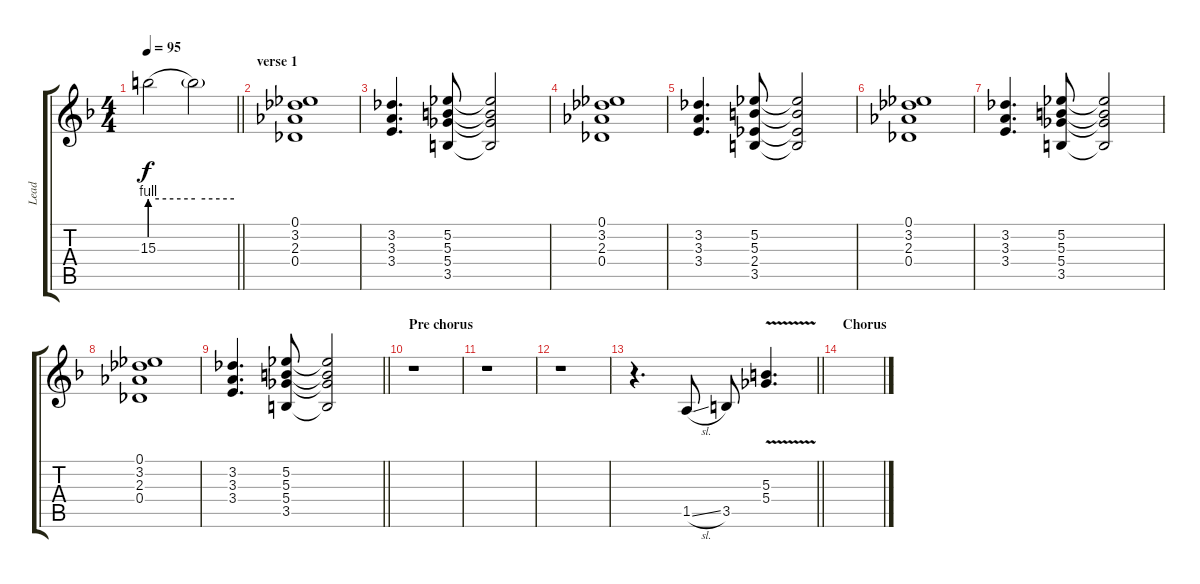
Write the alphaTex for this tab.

\track ("Lead" "Lead") {instrument distortionguitar}
\staff {score tabs}
\tuning (Eb4 Bb3 Gb3 Db3 Ab2 Eb2) {hide}
\ts (4 4)
\tempo 95
\clef g2
\barLineRight lightlight
\ks dminor
15.3{be (hold 0 4 60 4) t}.2{dy f} 15.3{be (hold 0 4 60 4) t}.2 |
\section ("" "verse 1")
(0.1 3.2 2.3 0.4).1 |
(3.2 3.3 3.4).4{d} (5.2 5.3 5.4 3.5).8 (5.2{t} 5.3{t} 5.4{t} 3.5{t}).2 |
(0.1 3.2 2.3 0.4).1 |
(3.2 3.3 3.4).4{d} (5.2 5.3 2.4 3.5).8 (5.2{t} 5.3{t} 2.4{t} 3.5{t}).2 |
(0.1 3.2 2.3 0.4).1 |
(3.2 3.3 3.4).4{d} (5.2 5.3 5.4 3.5).8 (5.2{t} 5.3{t} 5.4{t} 3.5{t}).2 |
(0.1 3.2 2.3 0.4).1 |
\barLineRight lightlight
(3.2 3.3 3.4).4{d} (5.2 5.3 5.4 3.5).8 (5.2{t} 5.3{t} 5.4{t} 3.5{t}).2 |
\section ("" "Pre chorus")
r.1 |
r.1 |
r.1 |
\barLineRight lightlight
r.4{d} 1.5{sl}.8 3.5.8 (5.3{v} 5.4{v}).4{d} |
\section ("" "Chorus")
